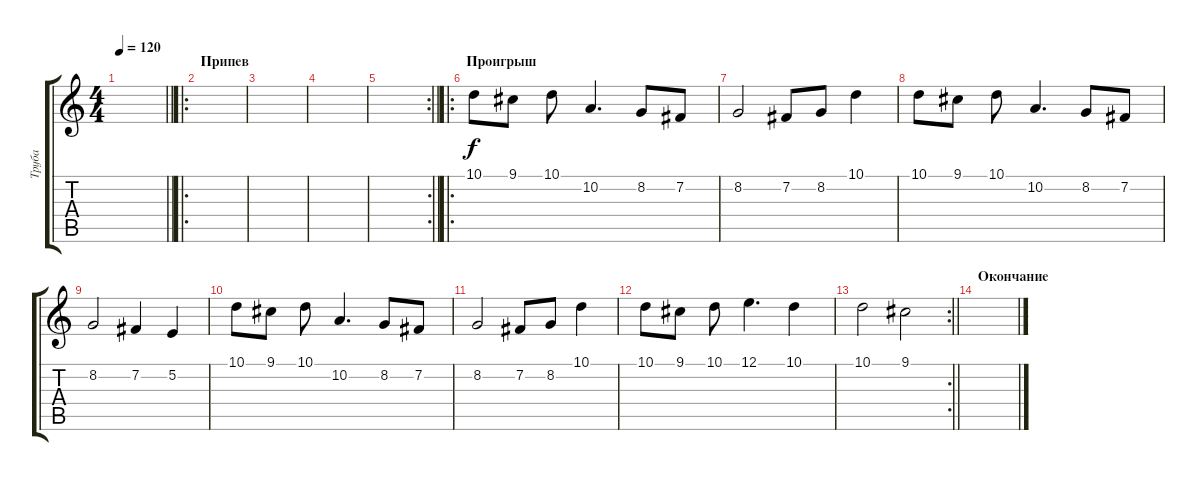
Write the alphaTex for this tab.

\track ("Труба" "Труба") {instrument trumpet}
\staff {score tabs}
\tuning (E4 B3 G3 D3 A2 E2) {hide}
\ts (4 4)
\tempo 120
\clef g2
\barLineRight lightlight
\ks c
|
\ro
\section ("" "Припев")
|
|
|
\rc 2
\barLineRight lightlight
|
\ro
\section ("" "Проигрыш")
10.1.8 9.1.8 10.1.8 10.2.4{d} 8.2.8 7.2.8 |
8.2.2 7.2.8 8.2.8 10.1.4 |
10.1.8 9.1.8 10.1.8 10.2.4{d} 8.2.8 7.2.8 |
8.2.2 7.2.4 5.2.4 |
10.1.8 9.1.8 10.1.8 10.2.4{d} 8.2.8 7.2.8 |
8.2.2 7.2.8 8.2.8 10.1.4 |
10.1.8 9.1.8 10.1.8 12.1.4{d} 10.1.4 |
\rc 2
\barLineRight lightlight
10.1.2 9.1.2 |
\section ("" "Окончание")
